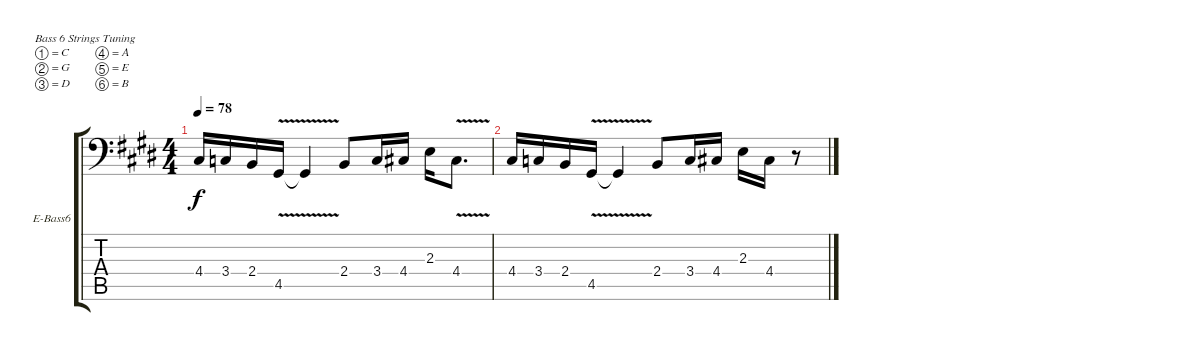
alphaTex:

\bracketExtendMode groupsimilarinstruments
\firstSystemTrackNameOrientation horizontal
\otherSystemsTrackNameOrientation horizontal
\track ("Bass" "E-Bass6") {instrument electricbassfinger}
\staff {score tabs}
\tuning (C3 G2 D2 A1 E1 B0)
\ts (4 4)
\tempo 78
\clef f4
\ks c#minor
4.4.16{dy f} 3.4.16 2.4.16 4.5{v}.16 4.5{v t}.4 2.4.8 3.4.16 4.4.16 2.3.16 4.4{v}.8{d} |
4.4.16 3.4.16 2.4.16 4.5{v}.16 4.5{v t}.4 2.4.8 3.4.16 4.4.16 2.3.16 4.4.16 r.8
